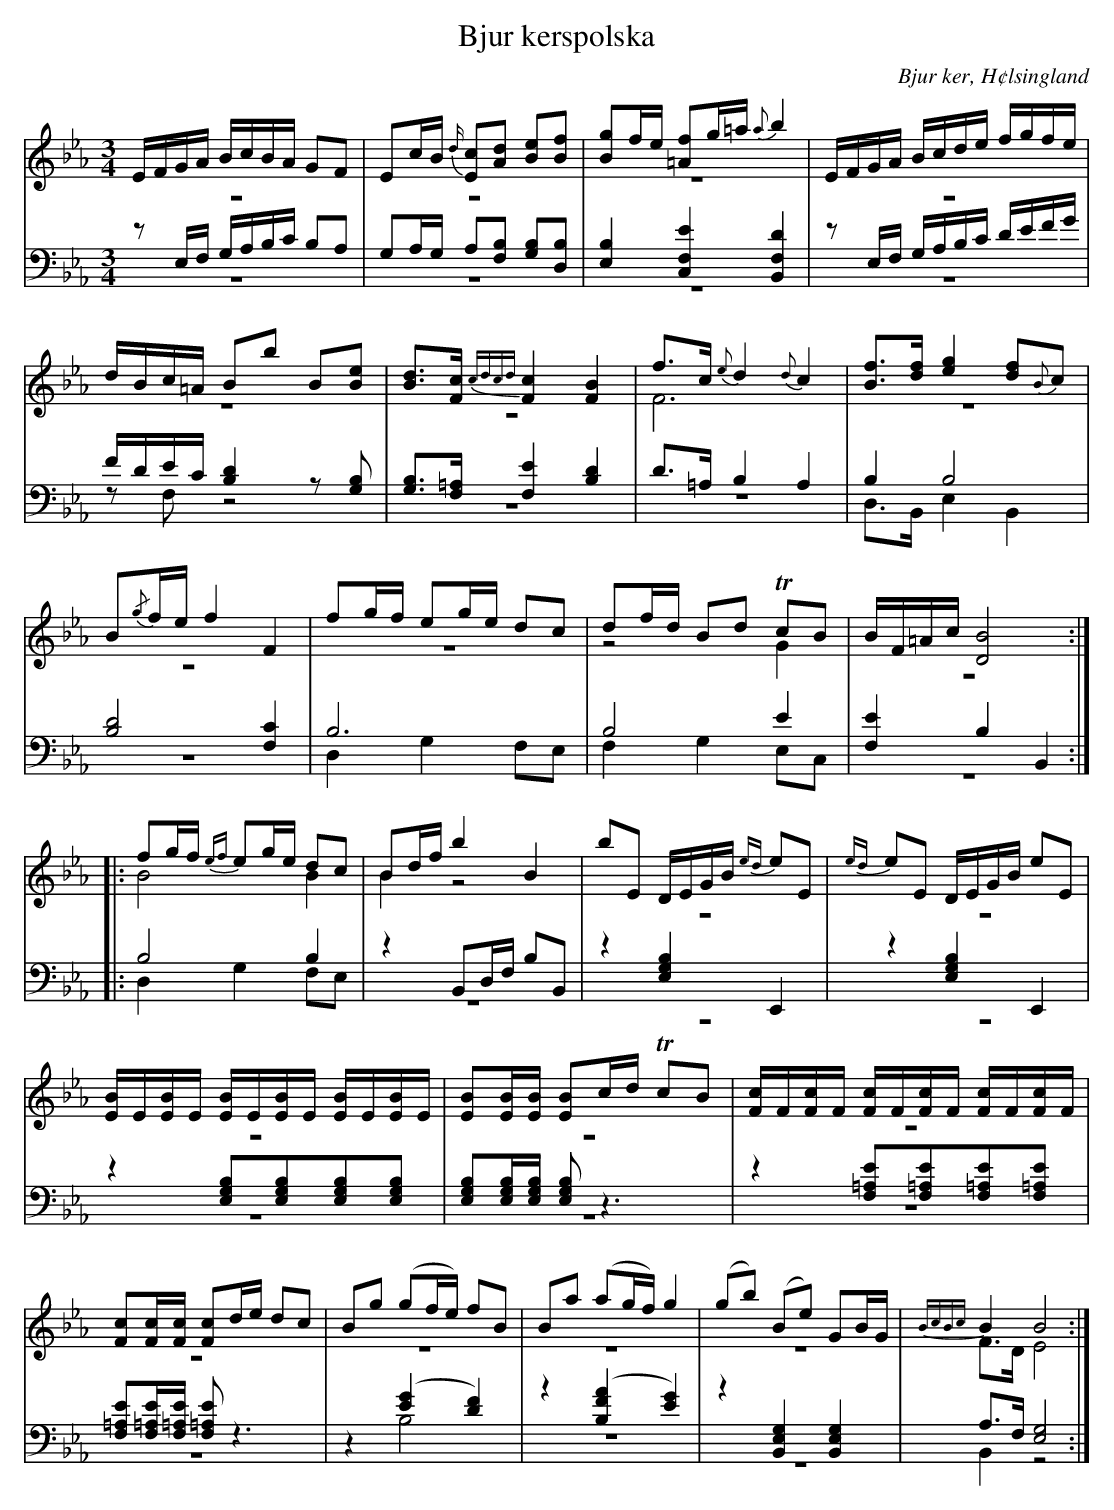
X:1
T: Bjur kerspolska
O: Bjur ker, H¢lsingland
M: 3/4
L: 1/8
K: Eb
V:1
V:2 merge
V:3
V:4 merge
V:1
E/F/G/A/ B/c/B/A/ GF|Ec/B/ {d/}[Ec][Ad] [Be][Bf]|[Bg]f/e/ [=Af]g/=a/ {a}b2|E/F/G/A/ B/c/d/e/ f/g/f/e/|
d/B/c/=A/ Bb B[Be]|[Bd]>[Fc] {c8/5d8/5c8/5d8/5}[F2c2] [F2B2]|f>c {e}d2 {d}c2|[Bf]>[df] [e2g2] [df]{B}c|
B{/g}f/e/ f2 F2|fg/f/ eg/e/ dc|df/d/ Bd TcB|B/F/=A/c/ [D4B4]:|
|:fg/f/ {ef}eg/e/ dc|Bd/f/ b2 B2|bE D/E/G/B/ {ed}eE|{ed}eE D/E/G/B/ eE|
[E/B/]E/[E/B/]E/ [E/B/]E/[E/B/]E/ [E/B/]E/[E/B/]E/|[EB][E/B/][E/B/] [EB]c/d/ TcB|[F/c/]F/[F/c/]F/ [F/c/]F/[F/c/]F/ [F/c/]F/[F/c/]F/|[Fc][F/c/][F/c/] [Fc]d/e/ dc|Bg (gf/e/) fB|Ba (ag/f/) g2|(gb) (Be) GB/G/|{B8/5c8/5B8/5c8/5}B2 B4:|
V:2
z6|z6|z6|z6|
z6|z6|F6|z6|
z6|z6|z4 G2|z6:|
|:B4 B2|B2 z4|z6|z6|
z6|z6|z6|z6|
z6|z6|z6|F>D E4:|
V:3 clef=bass
zE,/F,/ G,/A,/B,/C/ B,A,|G,A,/G,/ A,[F,B,] [G,B,][D,B,]|[E,2B,2] [C,2F,2E2] [B,,2F,2D2]|zE,/F,/ G,/A,/B,/C/ D/E/F/G/|
F/D/E/C/ [B,2D2]z[G,B,]|[G,B,]>[F,=A,] [F,2E2] [B,2D2]|D>=A, B,2 A,2|B,2 B,4|
[B,4D4] [F,2C2]|B,6|B,4 E2|[F,2E2] B,2 B,,2:|
|:B,4 B,2|z2 B,,D,/F,/ B,B,,|z2 [E,2G,2B,2] E,,2|z2 [E,2G,2B,2] E,,2|
z2 [E,G,B,][E,G,B,][E,G,B,][E,G,B,]|[E,G,B,][E,/G,/B,/][E,/G,/B,/] [E,G,B,] z3|z2 [F,=A,E][F,=A,E][F,=A,E][F,=A,E]|[F,=A,E][F,/=A,/E/][F,/=A,/E/] [F,=A,E] z3|
z2 ([E2G2] [D2F2])|z2 ([B,2F2A2] [E2G2])|z2 [B,,2E,2G,2] [B,,2E,2G,2]|A,>F, [E,4G,4]:|
V:4  clef=bass
z6|z6|z6|z6|
zF, z4|z6|z6|D,>B,, E,2 B,,2|
z6|D,2 G,2 F,E,|F,2 G,2 E,C,|z6:|
|:D,2 G,2 F,E,|z6|z6|z6|
z6|z6|z6|z6|
z2 B,4|z6|z6|B,,2 z4:|
